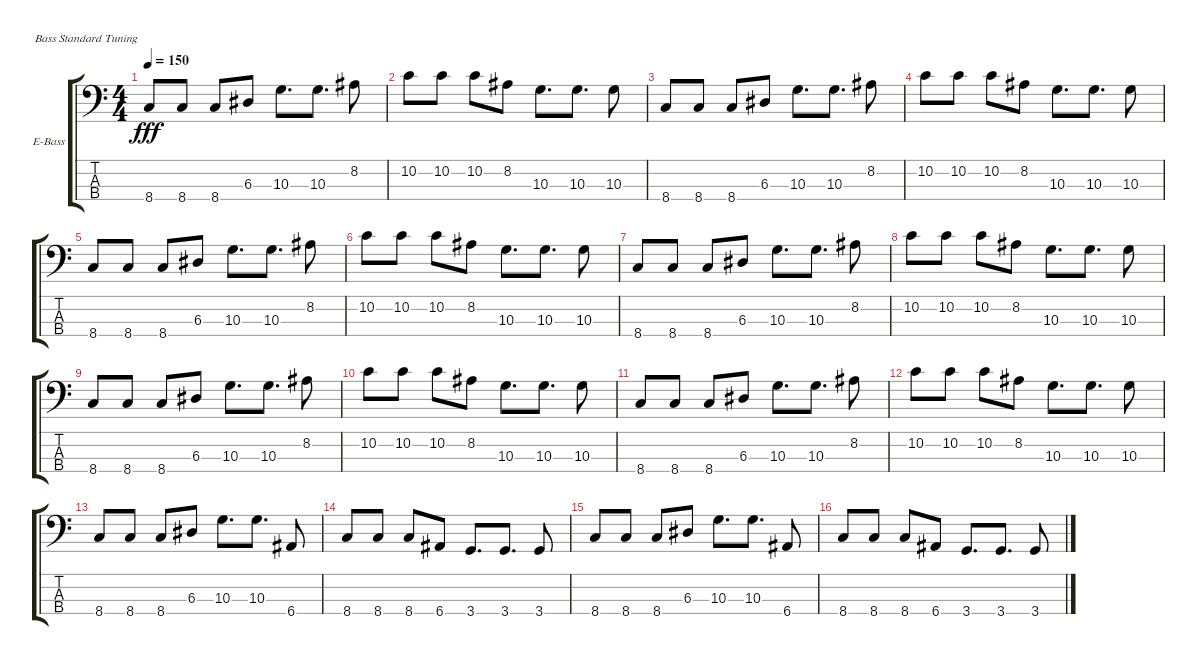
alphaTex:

\defaultSystemsLayout 4
\bracketExtendMode groupsimilarinstruments
\firstSystemTrackNameOrientation horizontal
\otherSystemsTrackNameOrientation horizontal
\track ("O`Malley" "E-Bass") {instrument electricbassfinger}
\staff {score tabs}
\tuning (G2 D2 A1 E1)
\ts (4 4)
\tempo 150
\clef f4
\ks c
8.4.8{dy fff} 8.4.8 8.4.8 6.3.8 10.3.8{d} 10.3.8{d} 8.2.8 |
10.2.8 10.2.8 10.2.8 8.2.8 10.3.8{d} 10.3.8{d} 10.3.8 |
8.4.8 8.4.8 8.4.8 6.3.8 10.3.8{d} 10.3.8{d} 8.2.8 |
10.2.8 10.2.8 10.2.8 8.2.8 10.3.8{d} 10.3.8{d} 10.3.8 |
8.4.8 8.4.8 8.4.8 6.3.8 10.3.8{d} 10.3.8{d} 8.2.8 |
10.2.8 10.2.8 10.2.8 8.2.8 10.3.8{d} 10.3.8{d} 10.3.8 |
8.4.8 8.4.8 8.4.8 6.3.8 10.3.8{d} 10.3.8{d} 8.2.8 |
10.2.8 10.2.8 10.2.8 8.2.8 10.3.8{d} 10.3.8{d} 10.3.8 |
8.4.8 8.4.8 8.4.8 6.3.8 10.3.8{d} 10.3.8{d} 8.2.8 |
10.2.8 10.2.8 10.2.8 8.2.8 10.3.8{d} 10.3.8{d} 10.3.8 |
8.4.8 8.4.8 8.4.8 6.3.8 10.3.8{d} 10.3.8{d} 8.2.8 |
10.2.8 10.2.8 10.2.8 8.2.8 10.3.8{d} 10.3.8{d} 10.3.8 |
8.4.8 8.4.8 8.4.8 6.3.8 10.3.8{d} 10.3.8{d} 6.4.8 |
8.4.8 8.4.8 8.4.8 6.4.8 3.4.8{d} 3.4.8{d} 3.4.8 |
8.4.8 8.4.8 8.4.8 6.3.8 10.3.8{d} 10.3.8{d} 6.4.8 |
8.4.8 8.4.8 8.4.8 6.4.8 3.4.8{d} 3.4.8{d} 3.4.8
